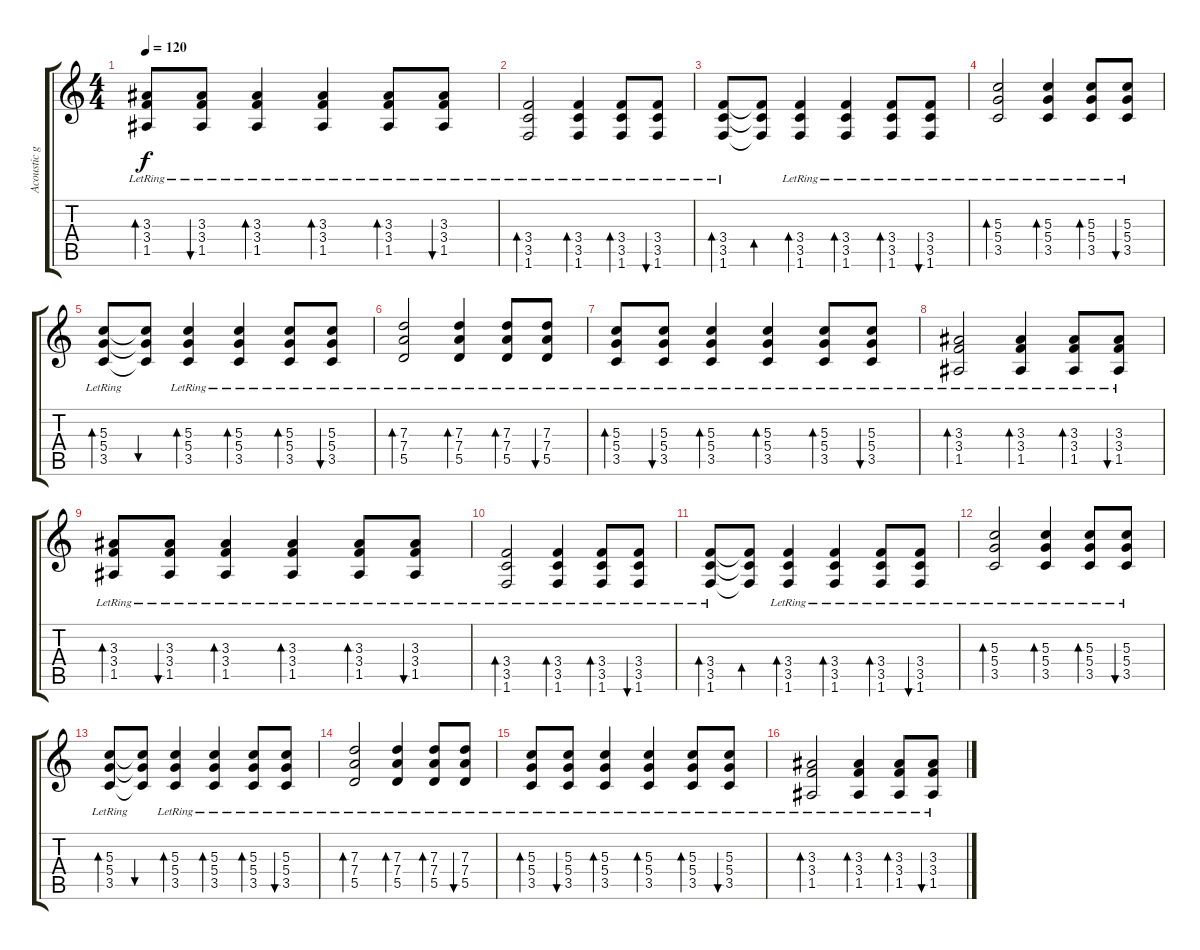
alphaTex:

\track ("Acoustic guitar 2" "Acoustic g") {instrument acousticguitarsteel}
\staff {score tabs}
\tuning (E4 B3 G3 D3 A2 E2) {hide}
\ts (4 4)
\tempo 120
\clef g2
\ks c
(3.3 3.4{lr} 1.5{lr}).8{bd 120 dy f} (3.3 3.4{lr} 1.5{lr}).8{bu 120} (3.3 3.4{lr} 1.5{lr}).4{bd 60} (3.3 3.4{lr} 1.5{lr}).4{bd 120} (3.3 3.4{lr} 1.5{lr}).8{bd 120} (3.3 3.4{lr} 1.5{lr}).8{bu 120} |
(3.4{lr} 3.5{lr} 1.6).2{bd 120} (3.4{lr} 3.5{lr} 1.6).4{bd 120} (3.4{lr} 3.5{lr} 1.6).8{bd 120} (3.4{lr} 3.5{lr} 1.6{lr}).8{bu 120} |
(3.4{lr} 3.5{lr} 1.6{lr}).8{bd 120} (3.4{t} 3.5{t} 1.6{t}).8{bd 120} (3.4{lr} 3.5{lr} 1.6{lr}).4{bd 60} (3.4{lr} 3.5{lr} 1.6{lr}).4{bd 120} (3.4{lr} 3.5{lr} 1.6{lr}).8{bd 120} (3.4{lr} 3.5{lr} 1.6{lr}).8{bu 120} |
(5.3{lr} 5.4{lr} 3.5{lr}).2{bd 120} (5.3{lr} 5.4{lr} 3.5{lr}).4{bd 120} (5.3{lr} 5.4{lr} 3.5{lr}).8{bd 120} (5.3{lr} 5.4{lr} 3.5{lr}).8{bu 120} |
(5.3 5.4{lr} 3.5{lr}).8{bd 120} (5.3{t} 5.4{t} 3.5{t}).8{bu 120} (5.3 5.4{lr} 3.5{lr}).4{bd 60} (5.3 5.4{lr} 3.5{lr}).4{bd 120} (5.3 5.4{lr} 3.5{lr}).8{bd 120} (5.3 5.4{lr} 3.5{lr}).8{bu 120} |
(7.3{lr} 7.4{lr} 5.5{lr}).2{bd 120} (7.3{lr} 7.4{lr} 5.5{lr}).4{bd 120} (7.3{lr} 7.4{lr} 5.5{lr}).8{bd 120} (7.3{lr} 7.4{lr} 5.5{lr}).8{bu 120} |
(5.3 5.4{lr} 3.5{lr}).8{bd 120} (5.3 5.4{lr} 3.5{lr}).8{bu 120} (5.3 5.4{lr} 3.5{lr}).4{bd 60} (5.3 5.4{lr} 3.5{lr}).4{bd 120} (5.3 5.4{lr} 3.5{lr}).8{bd 120} (5.3 5.4{lr} 3.5{lr}).8{bu 120} |
(3.3{lr} 3.4{lr} 1.5{lr}).2{bd 120} (3.3{lr} 3.4{lr} 1.5{lr}).4{bd 120} (3.3{lr} 3.4{lr} 1.5{lr}).8{bd 120} (3.3{lr} 3.4{lr} 1.5{lr}).8{bu 120} |
(3.3 3.4{lr} 1.5{lr}).8{bd 120} (3.3 3.4{lr} 1.5{lr}).8{bu 120} (3.3 3.4{lr} 1.5{lr}).4{bd 60} (3.3 3.4{lr} 1.5{lr}).4{bd 120} (3.3 3.4{lr} 1.5{lr}).8{bd 120} (3.3 3.4{lr} 1.5{lr}).8{bu 120} |
(3.4{lr} 3.5{lr} 1.6).2{bd 120 volume 16 balance 6} (3.4{lr} 3.5{lr} 1.6).4{bd 120} (3.4{lr} 3.5{lr} 1.6).8{bd 120} (3.4{lr} 3.5{lr} 1.6{lr}).8{bu 120} |
(3.4{lr} 3.5{lr} 1.6{lr}).8{bd 120} (3.4{t} 3.5{t} 1.6{t}).8{bd 120} (3.4{lr} 3.5{lr} 1.6{lr}).4{bd 60} (3.4{lr} 3.5{lr} 1.6{lr}).4{bd 120} (3.4{lr} 3.5{lr} 1.6{lr}).8{bd 120} (3.4{lr} 3.5{lr} 1.6{lr}).8{bu 120} |
(5.3{lr} 5.4{lr} 3.5{lr}).2{bd 120} (5.3{lr} 5.4{lr} 3.5{lr}).4{bd 120} (5.3{lr} 5.4{lr} 3.5{lr}).8{bd 120} (5.3{lr} 5.4{lr} 3.5{lr}).8{bu 120} |
(5.3 5.4{lr} 3.5{lr}).8{bd 120} (5.3{t} 5.4{t} 3.5{t}).8{bu 120} (5.3 5.4{lr} 3.5{lr}).4{bd 60} (5.3 5.4{lr} 3.5{lr}).4{bd 120} (5.3 5.4{lr} 3.5{lr}).8{bd 120} (5.3 5.4{lr} 3.5{lr}).8{bu 120} |
(7.3{lr} 7.4{lr} 5.5{lr}).2{bd 120} (7.3{lr} 7.4{lr} 5.5{lr}).4{bd 120} (7.3{lr} 7.4{lr} 5.5{lr}).8{bd 120} (7.3{lr} 7.4{lr} 5.5{lr}).8{bu 120} |
(5.3 5.4{lr} 3.5{lr}).8{bd 120} (5.3 5.4{lr} 3.5{lr}).8{bu 120} (5.3 5.4{lr} 3.5{lr}).4{bd 60} (5.3 5.4{lr} 3.5{lr}).4{bd 120} (5.3 5.4{lr} 3.5{lr}).8{bd 120} (5.3 5.4{lr} 3.5{lr}).8{bu 120} |
(3.3{lr} 3.4{lr} 1.5{lr}).2{bd 120} (3.3{lr} 3.4{lr} 1.5{lr}).4{bd 120} (3.3{lr} 3.4{lr} 1.5{lr}).8{bd 120} (3.3{lr} 3.4{lr} 1.5{lr}).8{bu 120}
